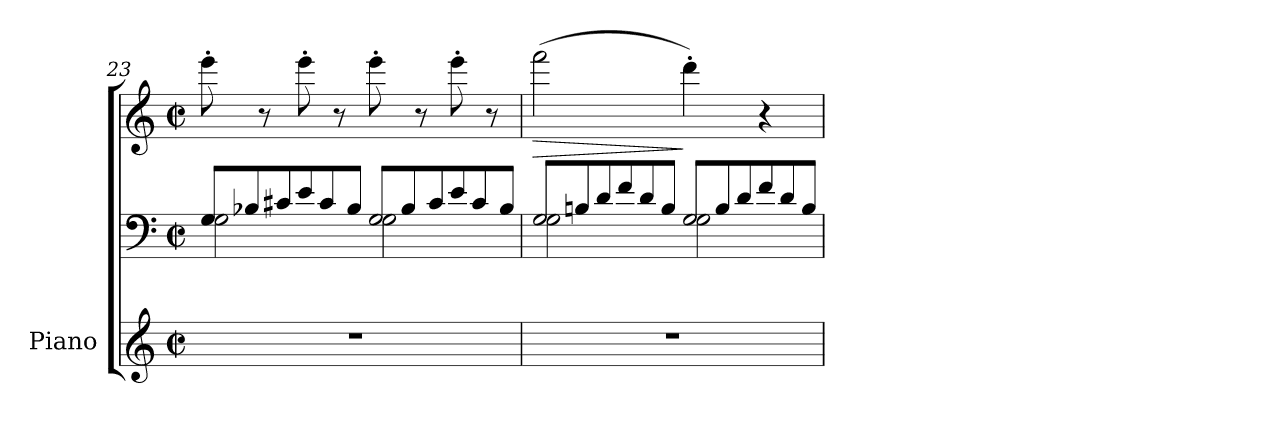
**kern	**kern	**kern	**dynam
*part1	*part1	*part1	*part1
*staff3	*staff2	*staff1	*staff1/2/3
*I"Piano	*	*	*
*I'Pno	*	*	*
!!LO:LB:g=z
*clefG2	*clefF4	*clefG2	*
*k[]	*k[]	*k[]	*
*M2/2	*M2/2	*M2/2	*
*met(c|)	*met(c|)	*met(c|)	*
*	*Xtuplet	*	*
=23	=23	=23	=23
!	!LO:N:head=open	!	!
*	*^	*	*
1r	12G/L	2G\	8eee'\	.
.	12B-X/	.	.	.
.	.	.	8r	.
.	12c#X/	.	.	.
.	12e/	.	8eee'\	.
.	12c#/	.	.	.
.	.	.	8r	.
.	12B-/J	.	.	.
!	!LO:N:head=open	!	!	!
.	12G/L	2G\	8eee'\	.
.	12B-/	.	.	.
.	.	.	8r	.
.	12c#/	.	.	.
.	12e/	.	8eee'\	.
.	12c#/	.	.	.
.	.	.	8r	.
.	12B-/J	.	.	.
=24	=24	=24	=24	=24
!	!LO:N:head=open	!	!	!LO:HP:b
1r	12G/L	2G\	(>2fff\	>
.	12Bn/	.	.	.
.	12d/	.	.	.
.	12f/	.	.	.
.	12d/	.	.	.
.	12B/J	.	.	.
!	!LO:N:head=open	!	!	!
.	12G/L	2G\	4ddd'\)	]
.	12B/	.	.	.
.	12d/	.	.	.
.	12f/	.	4r	.
.	12d/	.	.	.
.	12B/J	.	.	.
*	*v	*v	*	*
=	=	=	=
*-	*-	*-	*-
